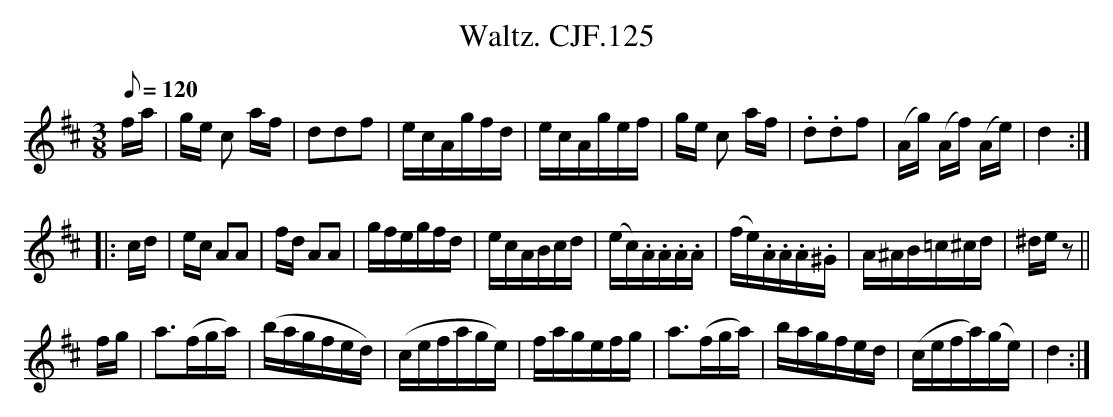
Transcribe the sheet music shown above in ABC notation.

X:1
T:Waltz. CJF.125
M:3/8
L:1/16
Q:1/8=120
K:D
fa|ge c2 af|d2d2f2|ecAgfd|ecAgef|\
ge c2 af|.d2.d2f2|(Ag) (Af) (Ae)|d4:|
|:cd|ec A2A2|fd A2A2|gfegfd|ecABcd|\
(ec).A.A.A.A|(fe).A.A.A.^G|A^AB=c^cd|^dez2||
fg|a3(fga)|(bagfed)|(cefage)|fagefg|\
a3(fga)|bagfed|(cefa)(ge)|d4:|
